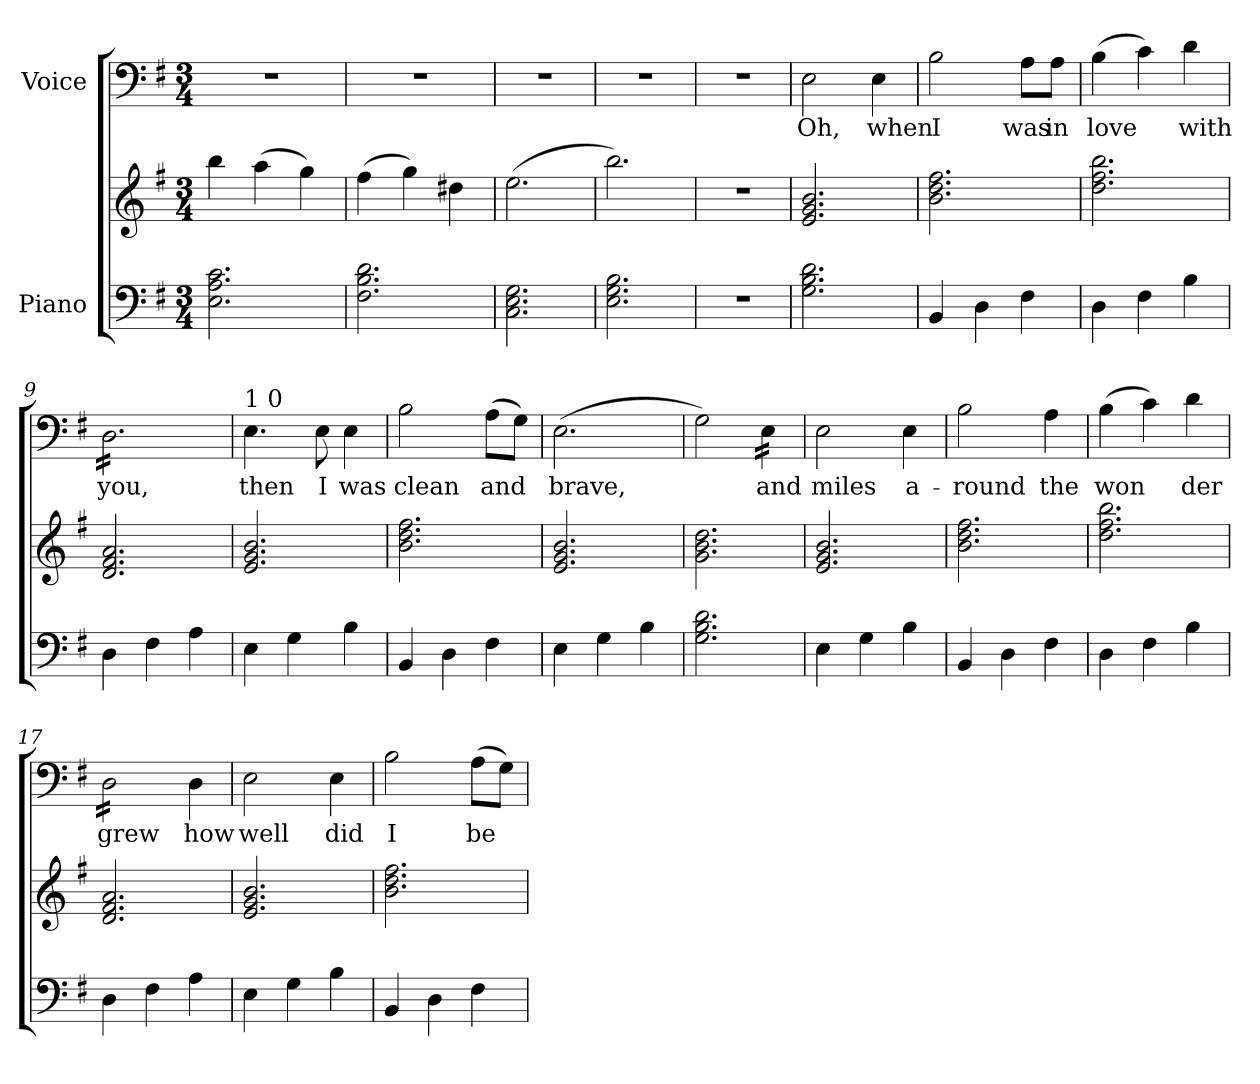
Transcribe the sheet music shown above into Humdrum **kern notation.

**kern	**kern	**kern	**text
*part2	*part2	*part1	*part1
*staff3	*staff2	*staff1	*staff1
*I"Piano	*	*I"Voice	*
*clefF4	*clefG2	*clefF4	*
*k[f#]	*k[f#]	*k[f#]	*
*G:	*G:	*G:	*
*M3/4	*M3/4	*M3/4	*
*MM132	*MM132	*MM132	*
=1	=1	=1	=1
!	!	!LO:N:vis=1	!
2.E\ 2.A\ 2.c\	4bb\	2.r	.
.	(>4aa\	.	.
.	4gg\)	.	.
=2	=2	=2	=2
!	!	!LO:N:vis=1	!
2.F#\ 2.B\ 2.d\	(>4ff#\	2.r	.
.	4gg\)	.	.
.	4dd#X\	.	.
=3	=3	=3	=3
!	!	!LO:N:vis=1	!
2.C\ 2.E\ 2.G\	(>2.ee\	2.r	.
=4	=4	=4	=4
!	!	!LO:N:vis=1	!
2.E\ 2.G\ 2.B\	2.bb\)	2.r	.
=5	=5	=5	=5
!LO:N:vis=1	!LO:N:vis=1	!LO:N:vis=1	!
2.r	2.r	2.r	.
=6	=6	=6	=6
!	!	!	!LO:LY:b
2.G\ 2.B\ 2.d\	2.e/ 2.g/ 2.b/	2E\	Oh,
!	!	!	!LO:LY:b
.	.	4E\	when
=7	=7	=7	=7
!	!	!	!LO:LY:b
4BB/	2.b\ 2.dd\ 2.ff#\	2B\	I
4D\	.	.	.
!	!	!	!LO:LY:b
4F#\	.	8A\L	was
!	!	!	!LO:LY:b
.	.	8A\J	in
=8	=8	=8	=8
!	!	!	!LO:LY:b
4D\	2.dd\ 2.ff#\ 2.bb\	(>4B\	love
4F#\	.	4c\)	.
!	!	!	!LO:LY:b
4B\	.	4d\	with
=9	=9	=9	=9
!	!	!	!LO:LY:b
*	*	*tremolo	*
4D\	2.d/ 2.f#/ 2.a/	16D\LL	you,
.	.	16D\	.
.	.	16D\	.
.	.	16D\	.
4F#\	.	16D\	.
.	.	16D\	.
.	.	16D\	.
.	.	16D\	.
4A\	.	16D\	.
.	.	16D\	.
.	.	16D\	.
.	.	16D\JJ	.
*	*	*Xtremolo	*
!!LO:LB:g=z
=10	=10	=10	=10
!	!	!LO:TX:a:t=1 0	!
!	!	!	!LO:LY:b
4E\	2.e/ 2.g/ 2.b/	4.E\	then
4G\	.	.	.
!	!	!	!LO:LY:b
.	.	8E\	I
!	!	!	!LO:LY:b
4B\	.	4E\	was
=11	=11	=11	=11
!	!	!	!LO:LY:b
4BB/	2.b\ 2.dd\ 2.ff#\	2B\	clean
4D\	.	.	.
!	!	!	!LO:LY:b
4F#\	.	(>8A\L	and
.	.	8G\J)	.
=12	=12	=12	=12
!	!	!	!LO:LY:b
4E\	2.e/ 2.g/ 2.b/	(>2.E\	brave,
4G\	.	.	.
4B\	.	.	.
=13	=13	=13	=13
2.G\ 2.B\ 2.d\	2.g\ 2.b\ 2.dd\	2G\)	.
!	!	!	!LO:LY:b
*	*	*tremolo	*
.	.	16E\LL	and
.	.	16E\	.
.	.	16E\	.
.	.	16E\JJ	.
*	*	*Xtremolo	*
=14	=14	=14	=14
!	!	!	!LO:LY:b
4E\	2.e/ 2.g/ 2.b/	2E\	miles
4G\	.	.	.
!	!	!	!LO:LY:b
4B\	.	4E\	a-
=15	=15	=15	=15
!	!	!	!LO:LY:b
4BB/	2.b\ 2.dd\ 2.ff#\	2B\	-round
4D\	.	.	.
!	!	!	!LO:LY:b
4F#\	.	4A\	the
=16	=16	=16	=16
!	!	!	!LO:LY:b
4D\	2.dd\ 2.ff#\ 2.bb\	(>4B\	won
4F#\	.	4c\)	.
!	!	!	!LO:LY:b
4B\	.	4d\	der
!!LO:LB:g=z
=17	=17	=17	=17
!	!	!LO:TX:a:t=1 7	!
!	!	!	!LO:LY:b
*	*	*tremolo	*
4D\	2.d/ 2.f#/ 2.a/	16D\LL	grew
.	.	16D\	.
.	.	16D\	.
.	.	16D\	.
4F#\	.	16D\	.
.	.	16D\	.
.	.	16D\	.
.	.	16D\JJ	.
*	*	*Xtremolo	*
!	!	!	!LO:LY:b
4A\	.	4D\	how
=18	=18	=18	=18
!	!	!	!LO:LY:b
4E\	2.e/ 2.g/ 2.b/	2E\	well
4G\	.	.	.
!	!	!	!LO:LY:b
4B\	.	4E\	did
=19	=19	=19	=19
!	!	!	!LO:LY:b
4BB/	2.b\ 2.dd\ 2.ff#\	2B\	I
4D\	.	.	.
!	!	!	!LO:LY:b
4F#\	.	(>8A\L	be
.	.	8G\J)	.
=	=	=	=
*-	*-	*-	*-
